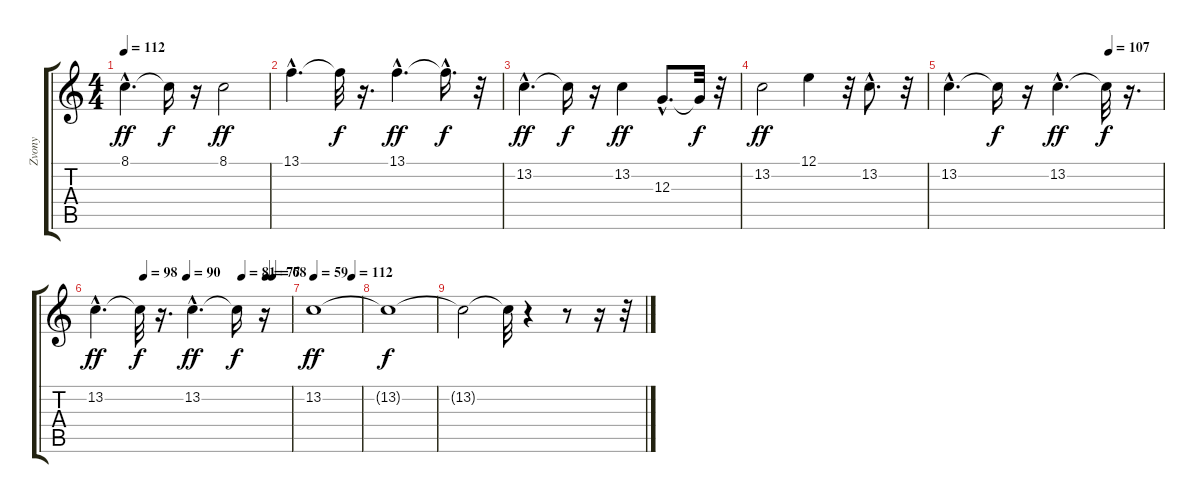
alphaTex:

\track ("Zvony" "Zvony") {instrument tubularbells}
\staff {score tabs}
\tuning (E4 B3 G3 D3 A2 E2) {hide}
\ts (4 4)
\tempo 112
\clef g2
\ks c
8.1{hac}.4{d dy ff} 8.1{t}.16{dy f} r.16 8.1.2{dy ff} |
13.1{hac}.4{d} 13.1{t}.32{dy f} r.16{d} 13.1{hac}.4{d dy ff} 13.1{hac t}.16{d dy f} r.32 |
13.2{hac}.4{d dy ff} 13.2{t}.16{dy f} r.16 13.2.4{dy ff} 12.3{hac}.8{d} 12.3{t}.32{dy f} r.32 |
13.2.2{dy ff} 12.1.4 r.32 13.2{hac}.8{d} r.32 |
\tempo (107 0.75)
13.2{hac}.4{d} 13.2{t}.16{dy f} r.16 13.2{hac}.4{d dy ff} 13.2{t}.32{dy f} r.16{d} |
\tempo (98 0.25)
\tempo (90 0.46875)
\tempo (81 0.75)
\tempo (77 0.875)
\tempo (68 0.90625)
13.2{hac}.4{d dy ff} 13.2{t}.32{dy f} r.16{d} 13.2{hac}.4{d dy ff} 13.2{t}.16{dy f} r.16 |
\tempo (59 0.03125)
\tempo (112 0.8125)
13.2.1{dy ff} |
13.2{t}.1{dy f} |
13.2{t}.2 13.2{t}.32 r.4 r.8 r.16 r.32
